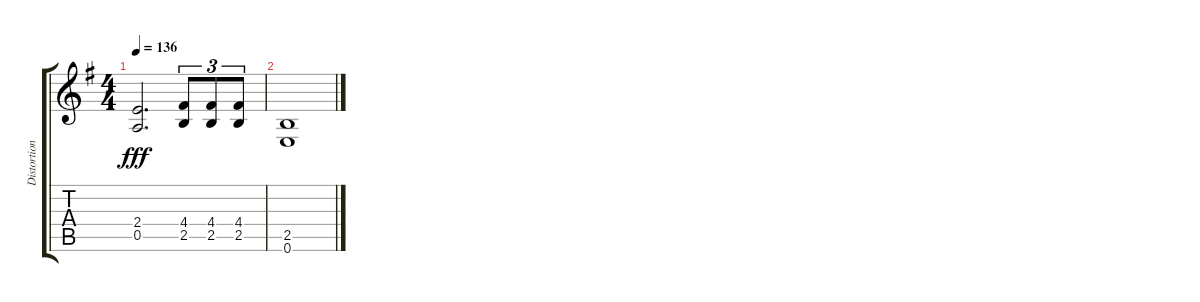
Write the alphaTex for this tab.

\track ("Distortion Guitar" "Distortion") {instrument overdrivenguitar}
\staff {score tabs}
\tuning (E4 B3 G3 D3 A2 E2) {hide}
\ts (4 4)
\tempo 136
\clef g2
\ks g
(2.4{t} 0.5{t}).2{d dy fff} (4.4 2.5).8{tu (3 2)} (4.4 2.5).8{tu (3 2)} (4.4 2.5).8{tu (3 2)} |
(2.5 0.6).1
